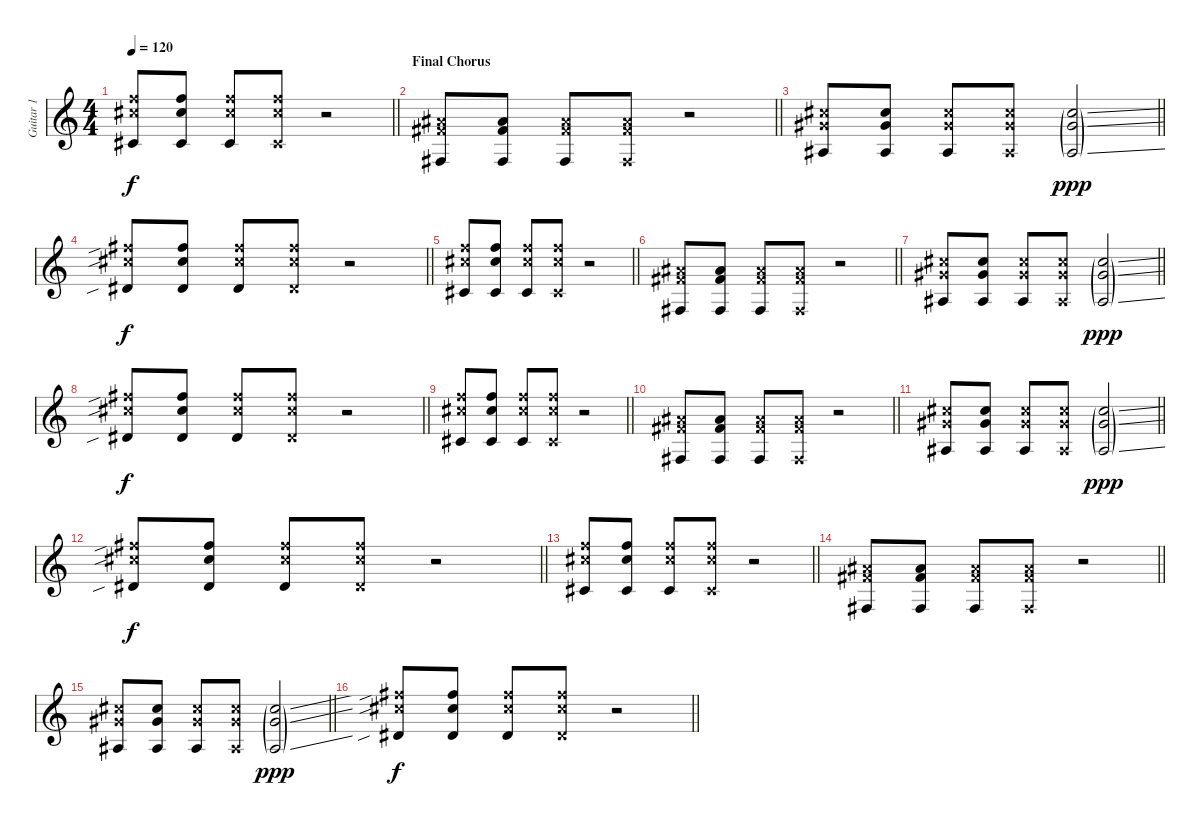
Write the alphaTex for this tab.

\track ("Guitar 1" "Guitar 1") {instrument electricguitarjazz}
\staff {score}
\tuning (E4 B3 G3 D3 A2 E2) {hide}
\ts (4 4)
\tempo 120
\clef g2
\barLineRight lightlight
\ks c
(6.2{x} 6.3{x} 4.5).8{dy f} (6.2 6.3 4.5).8 (6.2{x} 6.3{x} 4.5).8 (6.2{x} 6.3{x} 4.5{x}).8 r.2 |
\section ("" "Final Chorus")
\barLineRight lightlight
(3.3{x} 4.4{x} 2.6).8 (3.3 4.4 2.6).8 (3.3{x} 4.4{x} 2.6).8 (3.3{x} 4.4{x} 2.6{x}).8 r.2 |
\barLineRight lightlight
(2.2{x} 1.3{x} 1.5).8 (2.2 1.3 1.5).8 (2.2{x} 1.3{x} 1.5).8 (2.2{x} 1.3{x} 1.5{x}).8 (2.2{ss g} 1.3{ss g} 1.5{ss g}).2{dy ppp} |
\barLineRight lightlight
(7.2{sib x} 6.3{sib x} 6.5{sib}).8{dy f} (7.2 6.3 6.5).8 (7.2{x} 6.3{x} 6.5).8 (7.2{x} 6.3{x} 6.5{x}).8 r.2 |
\barLineRight lightlight
(6.2{x} 6.3{x} 4.5).8 (6.2 6.3 4.5).8 (6.2{x} 6.3{x} 4.5).8 (6.2{x} 6.3{x} 4.5{x}).8 r.2 |
\barLineRight lightlight
(3.3{x} 4.4{x} 2.6).8 (3.3 4.4 2.6).8 (3.3{x} 4.4{x} 2.6).8 (3.3{x} 4.4{x} 2.6{x}).8 r.2 |
\barLineRight lightlight
(2.2{x} 1.3{x} 1.5).8 (2.2 1.3 1.5).8 (2.2{x} 1.3{x} 1.5).8 (2.2{x} 1.3{x} 1.5{x}).8 (2.2{ss g} 1.3{ss g} 1.5{ss g}).2{dy ppp} |
\barLineRight lightlight
(7.2{sib x} 6.3{sib x} 6.5{sib}).8{dy f} (7.2 6.3 6.5).8 (7.2{x} 6.3{x} 6.5).8 (7.2{x} 6.3{x} 6.5{x}).8 r.2 |
\barLineRight lightlight
(6.2{x} 6.3{x} 4.5).8 (6.2 6.3 4.5).8 (6.2{x} 6.3{x} 4.5).8 (6.2{x} 6.3{x} 4.5{x}).8 r.2 |
\barLineRight lightlight
(3.3{x} 4.4{x} 2.6).8 (3.3 4.4 2.6).8 (3.3{x} 4.4{x} 2.6).8 (3.3{x} 4.4{x} 2.6{x}).8 r.2 |
\barLineRight lightlight
(2.2{x} 1.3{x} 1.5).8 (2.2 1.3 1.5).8 (2.2{x} 1.3{x} 1.5).8 (2.2{x} 1.3{x} 1.5{x}).8 (2.2{ss g} 1.3{ss g} 1.5{ss g}).2{dy ppp} |
\barLineRight lightlight
(7.2{sib x} 6.3{sib x} 6.5{sib}).8{dy f} (7.2 6.3 6.5).8 (7.2{x} 6.3{x} 6.5).8 (7.2{x} 6.3{x} 6.5{x}).8 r.2 |
\barLineRight lightlight
(6.2{x} 6.3{x} 4.5).8 (6.2 6.3 4.5).8 (6.2{x} 6.3{x} 4.5).8 (6.2{x} 6.3{x} 4.5{x}).8 r.2 |
\barLineRight lightlight
(3.3{x} 4.4{x} 2.6).8 (3.3 4.4 2.6).8 (3.3{x} 4.4{x} 2.6).8 (3.3{x} 4.4{x} 2.6{x}).8 r.2 |
\barLineRight lightlight
(2.2{x} 1.3{x} 1.5).8 (2.2 1.3 1.5).8 (2.2{x} 1.3{x} 1.5).8 (2.2{x} 1.3{x} 1.5{x}).8 (2.2{ss g} 1.3{ss g} 1.5{ss g}).2{dy ppp} |
\barLineRight lightlight
(7.2{sib x} 6.3{sib x} 6.5{sib}).8{dy f} (7.2 6.3 6.5).8 (7.2{x} 6.3{x} 6.5).8 (7.2{x} 6.3{x} 6.5{x}).8 r.2
